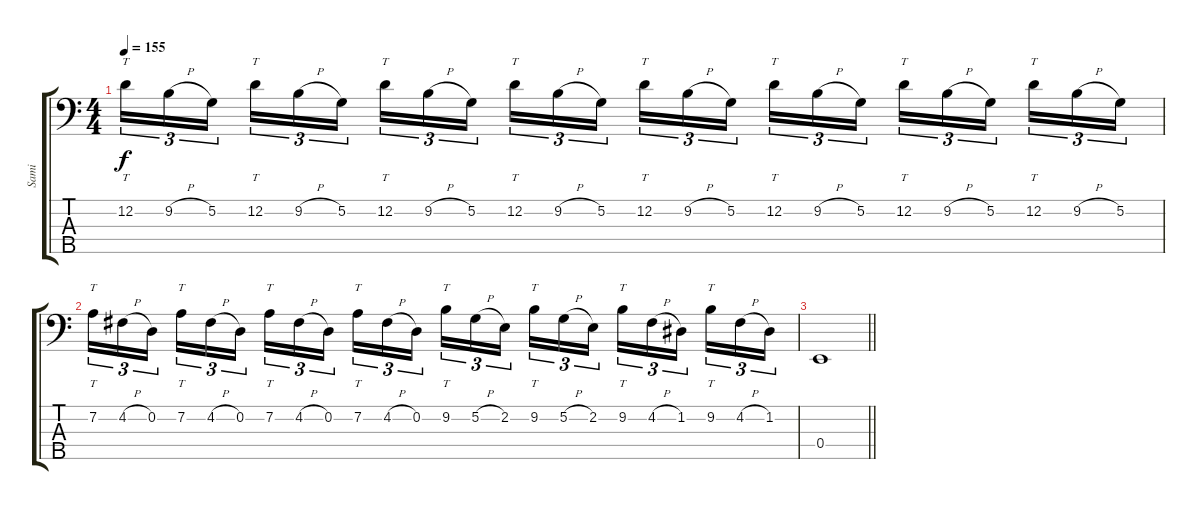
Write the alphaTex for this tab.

\track ("Sami" "Sami") {instrument electricbassfinger}
\staff {score tabs}
\tuning (G2 D2 A1 E1 B0) {hide}
\ts (4 4)
\tempo 155
\clef f4
\ks c
12.2.16{tt tu (3 2) dy f} 9.2{h}.16{tu (3 2)} 5.2.16{tu (3 2)} 12.2.16{tt tu (3 2)} 9.2{h}.16{tu (3 2)} 5.2.16{tu (3 2)} 12.2.16{tt tu (3 2)} 9.2{h}.16{tu (3 2)} 5.2.16{tu (3 2)} 12.2.16{tt tu (3 2)} 9.2{h}.16{tu (3 2)} 5.2.16{tu (3 2)} 12.2.16{tt tu (3 2)} 9.2{h}.16{tu (3 2)} 5.2.16{tu (3 2)} 12.2.16{tt tu (3 2)} 9.2{h}.16{tu (3 2)} 5.2.16{tu (3 2)} 12.2.16{tt tu (3 2)} 9.2{h}.16{tu (3 2)} 5.2.16{tu (3 2)} 12.2.16{tt tu (3 2)} 9.2{h}.16{tu (3 2)} 5.2.16{tu (3 2)} |
7.2.16{tt tu (3 2)} 4.2{h}.16{tu (3 2)} 0.2.16{tu (3 2)} 7.2.16{tt tu (3 2)} 4.2{h}.16{tu (3 2)} 0.2.16{tu (3 2)} 7.2.16{tt tu (3 2)} 4.2{h}.16{tu (3 2)} 0.2.16{tu (3 2)} 7.2.16{tt tu (3 2)} 4.2{h}.16{tu (3 2)} 0.2.16{tu (3 2)} 9.2.16{tt tu (3 2)} 5.2{h}.16{tu (3 2)} 2.2.16{tu (3 2)} 9.2.16{tt tu (3 2)} 5.2{h}.16{tu (3 2)} 2.2.16{tu (3 2)} 9.2.16{tt tu (3 2)} 4.2{h}.16{tu (3 2)} 1.2.16{tu (3 2)} 9.2.16{tt tu (3 2)} 4.2{h}.16{tu (3 2)} 1.2.16{tu (3 2)} |
\barLineRight lightlight
0.4.1{volume 16}
